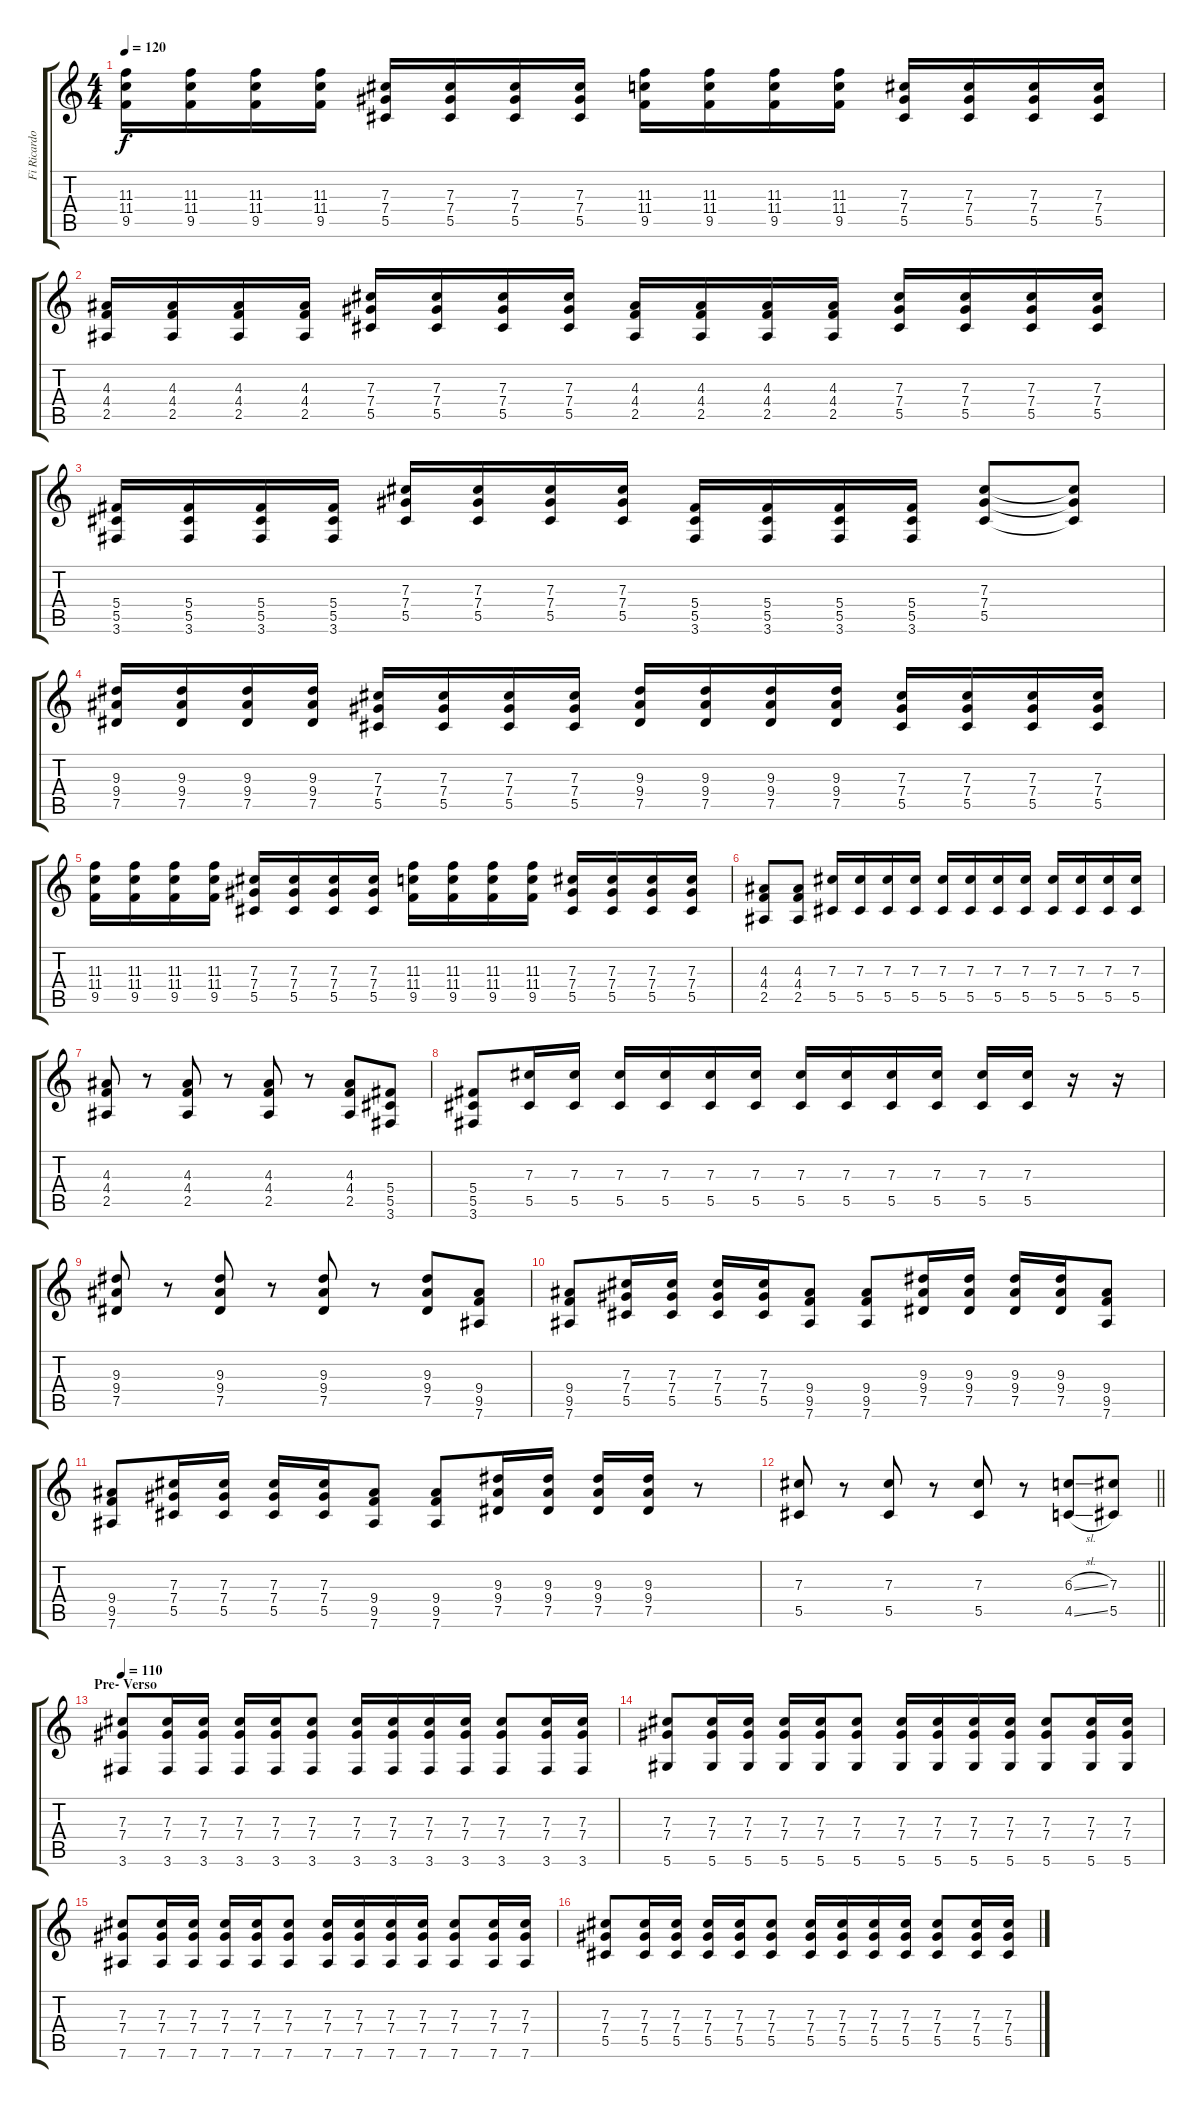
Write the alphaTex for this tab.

\track ("Fi Ricardo - Guitarra" "Fi Ricardo") {instrument distortionguitar}
\staff {score tabs}
\tuning (Eb4 Bb3 Gb3 Db3 Ab2 Eb2) {hide}
\ts (4 4)
\tempo 120
\clef g2
\ks c
(11.3 11.4 9.5).16{dy f} (11.3 11.4 9.5).16 (11.3 11.4 9.5).16 (11.3 11.4 9.5).16 (7.3 7.4 5.5).16 (7.3 7.4 5.5).16 (7.3 7.4 5.5).16 (7.3 7.4 5.5).16 (11.3 11.4 9.5).16 (11.3 11.4 9.5).16 (11.3 11.4 9.5).16 (11.3 11.4 9.5).16 (7.3 7.4 5.5).16 (7.3 7.4 5.5).16 (7.3 7.4 5.5).16 (7.3 7.4 5.5).16 |
(4.3 4.4 2.5).16 (4.3 4.4 2.5).16 (4.3 4.4 2.5).16 (4.3 4.4 2.5).16 (7.3 7.4 5.5).16 (7.3 7.4 5.5).16 (7.3 7.4 5.5).16 (7.3 7.4 5.5).16 (4.3 4.4 2.5).16 (4.3 4.4 2.5).16 (4.3 4.4 2.5).16 (4.3 4.4 2.5).16 (7.3 7.4 5.5).16 (7.3 7.4 5.5).16 (7.3 7.4 5.5).16 (7.3 7.4 5.5).16 |
(5.4 5.5 3.6).16 (5.4 5.5 3.6).16 (5.4 5.5 3.6).16 (5.4 5.5 3.6).16 (7.3 7.4 5.5).16 (7.3 7.4 5.5).16 (7.3 7.4 5.5).16 (7.3 7.4 5.5).16 (5.4 5.5 3.6).16 (5.4 5.5 3.6).16 (5.4 5.5 3.6).16 (5.4 5.5 3.6).16 (7.3 7.4 5.5).8 (7.3{t} 7.4{t} 5.5{t}).8 |
(9.3 9.4 7.5).16 (9.3 9.4 7.5).16 (9.3 9.4 7.5).16 (9.3 9.4 7.5).16 (7.3 7.4 5.5).16 (7.3 7.4 5.5).16 (7.3 7.4 5.5).16 (7.3 7.4 5.5).16 (9.3 9.4 7.5).16 (9.3 9.4 7.5).16 (9.3 9.4 7.5).16 (9.3 9.4 7.5).16 (7.3 7.4 5.5).16 (7.3 7.4 5.5).16 (7.3 7.4 5.5).16 (7.3 7.4 5.5).16 |
(11.3 11.4 9.5).16 (11.3 11.4 9.5).16 (11.3 11.4 9.5).16 (11.3 11.4 9.5).16 (7.3 7.4 5.5).16 (7.3 7.4 5.5).16 (7.3 7.4 5.5).16 (7.3 7.4 5.5).16 (11.3 11.4 9.5).16 (11.3 11.4 9.5).16 (11.3 11.4 9.5).16 (11.3 11.4 9.5).16 (7.3 7.4 5.5).16 (7.3 7.4 5.5).16 (7.3 7.4 5.5).16 (7.3 7.4 5.5).16 |
(4.3 4.4 2.5).8 (4.3 4.4 2.5).8 (7.3 5.5).16 (7.3 5.5).16 (7.3 5.5).16 (7.3 5.5).16 (7.3 5.5).16 (7.3 5.5).16 (7.3 5.5).16 (7.3 5.5).16 (7.3 5.5).16 (7.3 5.5).16 (7.3 5.5).16 (7.3 5.5).16 |
(4.3 4.4 2.5).8 r.8 (4.3 4.4 2.5).8 r.8 (4.3 4.4 2.5).8 r.8 (4.3 4.4 2.5).8 (5.4 5.5 3.6).8 |
(5.4 5.5 3.6).8 (7.3 5.5).16 (7.3 5.5).16 (7.3 5.5).16 (7.3 5.5).16 (7.3 5.5).16 (7.3 5.5).16 (7.3 5.5).16 (7.3 5.5).16 (7.3 5.5).16 (7.3 5.5).16 (7.3 5.5).16 (7.3 5.5).16 r.16 r.16 |
(9.3 9.4 7.5).8 r.8 (9.3 9.4 7.5).8 r.8 (9.3 9.4 7.5).8 r.8 (9.3 9.4 7.5).8 (9.4 9.5 7.6).8 |
(9.4 9.5 7.6).8 (7.3 7.4 5.5).16 (7.3 7.4 5.5).16 (7.3 7.4 5.5).16 (7.3 7.4 5.5).16 (9.4 9.5 7.6).8 (9.4 9.5 7.6).8 (9.3 9.4 7.5).16 (9.3 9.4 7.5).16 (9.3 9.4 7.5).16 (9.3 9.4 7.5).16 (9.4 9.5 7.6).8 |
(9.4 9.5 7.6).8 (7.3 7.4 5.5).16 (7.3 7.4 5.5).16 (7.3 7.4 5.5).16 (7.3 7.4 5.5).16 (9.4 9.5 7.6).8 (9.4 9.5 7.6).8 (9.3 9.4 7.5).16 (9.3 9.4 7.5).16 (9.3 9.4 7.5).16 (9.3 9.4 7.5).16 r.8 |
\barLineRight lightlight
(7.3 5.5).8 r.8 (7.3 5.5).8 r.8 (7.3 5.5).8 r.8 (6.3{sl} 4.5{sl}).8 (7.3 5.5).8 |
\section ("" "Pre- Verso")
\tempo 110
(7.3 7.4 3.6).8{instrument electricguitarclean} (7.3 7.4 3.6).16 (7.3 7.4 3.6).16 (7.3 7.4 3.6).16 (7.3 7.4 3.6).16 (7.3 7.4 3.6).8 (7.3 7.4 3.6).16 (7.3 7.4 3.6).16 (7.3 7.4 3.6).16 (7.3 7.4 3.6).16 (7.3 7.4 3.6).8 (7.3 7.4 3.6).16 (7.3 7.4 3.6).16 |
(7.3 7.4 5.6).8 (7.3 7.4 5.6).16 (7.3 7.4 5.6).16 (7.3 7.4 5.6).16 (7.3 7.4 5.6).16 (7.3 7.4 5.6).8 (7.3 7.4 5.6).16 (7.3 7.4 5.6).16 (7.3 7.4 5.6).16 (7.3 7.4 5.6).16 (7.3 7.4 5.6).8 (7.3 7.4 5.6).16 (7.3 7.4 5.6).16 |
(7.3 7.4 7.6).8 (7.3 7.4 7.6).16 (7.3 7.4 7.6).16 (7.3 7.4 7.6).16 (7.3 7.4 7.6).16 (7.3 7.4 7.6).8 (7.3 7.4 7.6).16 (7.3 7.4 7.6).16 (7.3 7.4 7.6).16 (7.3 7.4 7.6).16 (7.3 7.4 7.6).8 (7.3 7.4 7.6).16 (7.3 7.4 7.6).16 |
(7.3 7.4 5.5).8 (7.3 7.4 5.5).16 (7.3 7.4 5.5).16 (7.3 7.4 5.5).16 (7.3 7.4 5.5).16 (7.3 7.4 5.5).8 (7.3 7.4 5.5).16 (7.3 7.4 5.5).16 (7.3 7.4 5.5).16 (7.3 7.4 5.5).16 (7.3 7.4 5.5).8 (7.3 7.4 5.5).16 (7.3 7.4 5.5).16
